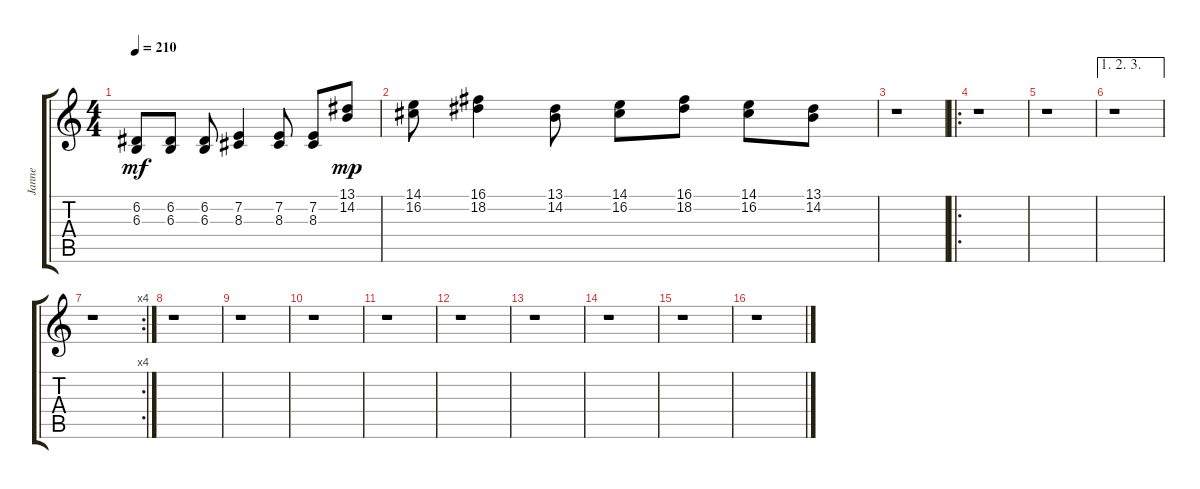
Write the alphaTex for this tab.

\track ("Janne" "Janne") {instrument pad1newage}
\staff {score tabs}
\tuning (D4 A3 F3 C3 G2 D2) {hide}
\ts (4 4)
\tempo 210
\clef g2
\ks c
(6.2 6.3).8{dy mf} (6.2 6.3).8 (6.2 6.3).8 (7.2 8.3).4 (7.2 8.3).8 (7.2 8.3).8 (13.1 14.2).8{dy mp} |
(14.1 16.2).8 (16.1 18.2).4 (13.1 14.2).8 (14.1 16.2).8 (16.1 18.2).8 (14.1 16.2).8 (13.1 14.2).8 |
r.1 |
\ro
r.1 |
r.1 |
\ae (1 2 3)
r.1 |
\rc 4
r.1 |
r.1 |
r.1 |
r.1 |
r.1 |
r.1 |
r.1 |
r.1 |
r.1 |
r.1
